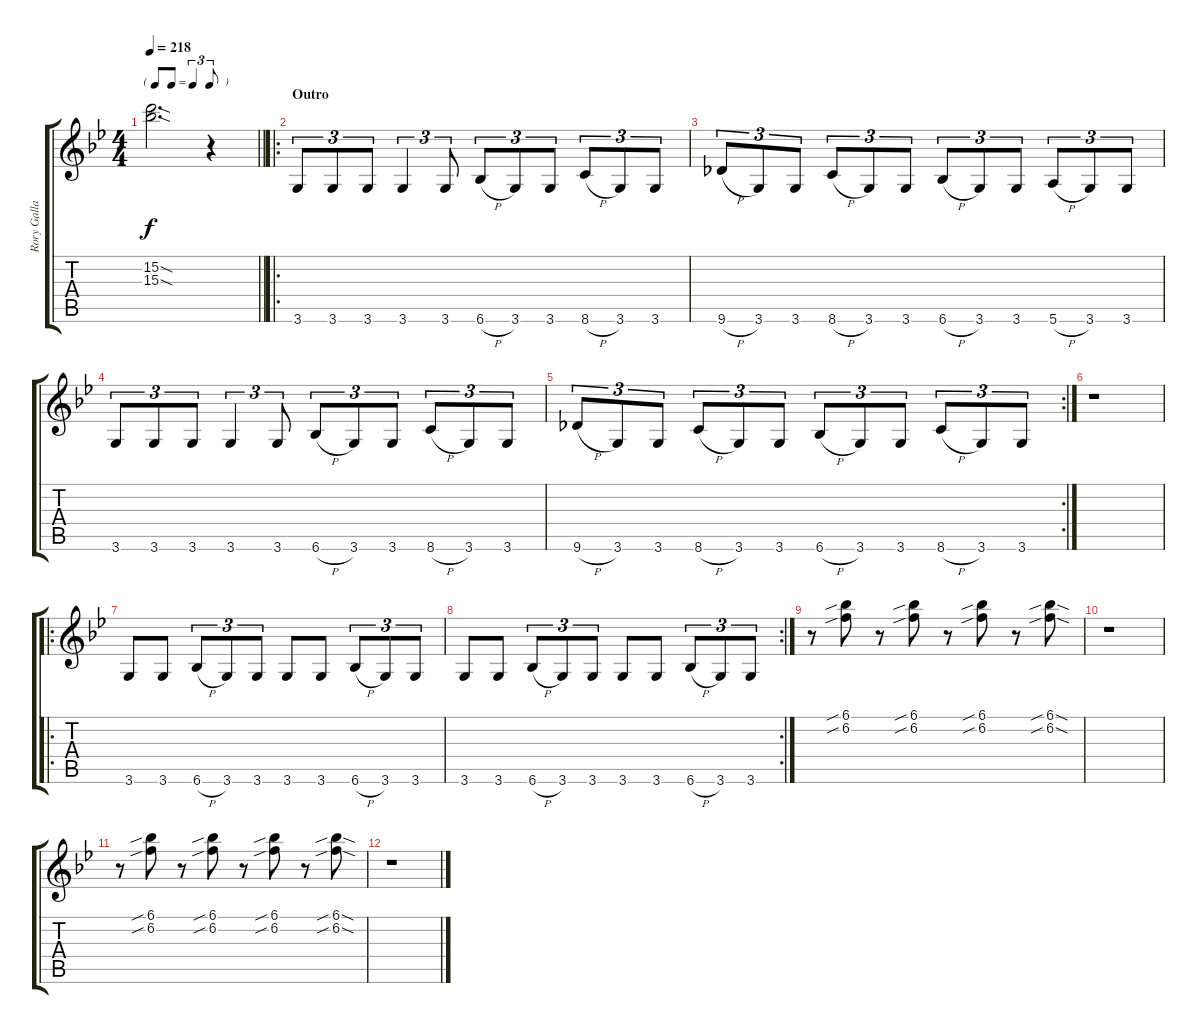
\track ("Rory Gallagher - Gtr.2" "Rory Galla") {instrument overdrivenguitar}
\staff {score tabs}
\tuning (E4 B3 G3 D3 A2 E2) {hide}
\ts (4 4)
\tf triplet8th
\tempo 218
\clef g2
\barLineRight lightlight
\ks bb
(15.2{sod t} 15.3{sod t}).2{d dy f} r.4 |
\ro
\section ("" "Outro")
3.6.8{tu (3 2)} 3.6.8{tu (3 2)} 3.6.8{tu (3 2)} 3.6.4{tu (3 2)} 3.6.8{tu (3 2)} 6.6{h}.8{tu (3 2)} 3.6.8{tu (3 2)} 3.6.8{tu (3 2)} 8.6{h}.8{tu (3 2)} 3.6.8{tu (3 2)} 3.6.8{tu (3 2)} |
9.6{h}.8{tu (3 2)} 3.6.8{tu (3 2)} 3.6.8{tu (3 2)} 8.6{h}.8{tu (3 2)} 3.6.8{tu (3 2)} 3.6.8{tu (3 2)} 6.6{h}.8{tu (3 2)} 3.6.8{tu (3 2)} 3.6.8{tu (3 2)} 5.6{h}.8{tu (3 2)} 3.6.8{tu (3 2)} 3.6.8{tu (3 2)} |
3.6.8{tu (3 2)} 3.6.8{tu (3 2)} 3.6.8{tu (3 2)} 3.6.4{tu (3 2)} 3.6.8{tu (3 2)} 6.6{h}.8{tu (3 2)} 3.6.8{tu (3 2)} 3.6.8{tu (3 2)} 8.6{h}.8{tu (3 2)} 3.6.8{tu (3 2)} 3.6.8{tu (3 2)} |
\rc 2
9.6{h}.8{tu (3 2)} 3.6.8{tu (3 2)} 3.6.8{tu (3 2)} 8.6{h}.8{tu (3 2)} 3.6.8{tu (3 2)} 3.6.8{tu (3 2)} 6.6{h}.8{tu (3 2)} 3.6.8{tu (3 2)} 3.6.8{tu (3 2)} 8.6{h}.8{tu (3 2)} 3.6.8{tu (3 2)} 3.6.8{tu (3 2)} |
r.1 |
\ro
3.6.8 3.6.8 6.6{h}.8{tu (3 2)} 3.6.8{tu (3 2)} 3.6.8{tu (3 2)} 3.6.8 3.6.8 6.6{h}.8{tu (3 2)} 3.6.8{tu (3 2)} 3.6.8{tu (3 2)} |
\rc 2
3.6.8 3.6.8 6.6{h}.8{tu (3 2)} 3.6.8{tu (3 2)} 3.6.8{tu (3 2)} 3.6.8 3.6.8 6.6{h}.8{tu (3 2)} 3.6.8{tu (3 2)} 3.6.8{tu (3 2)} |
r.8 (6.1{sib} 6.2{sib}).8 r.8 (6.1{sib} 6.2{sib}).8 r.8 (6.1{sib} 6.2{sib}).8 r.8 (6.1{sib sod} 6.2{sib sod}).8 |
r.1 |
r.8 (6.1{sib} 6.2{sib}).8 r.8 (6.1{sib} 6.2{sib}).8 r.8 (6.1{sib} 6.2{sib}).8 r.8 (6.1{sib sod} 6.2{sib sod}).8 |
r.1
